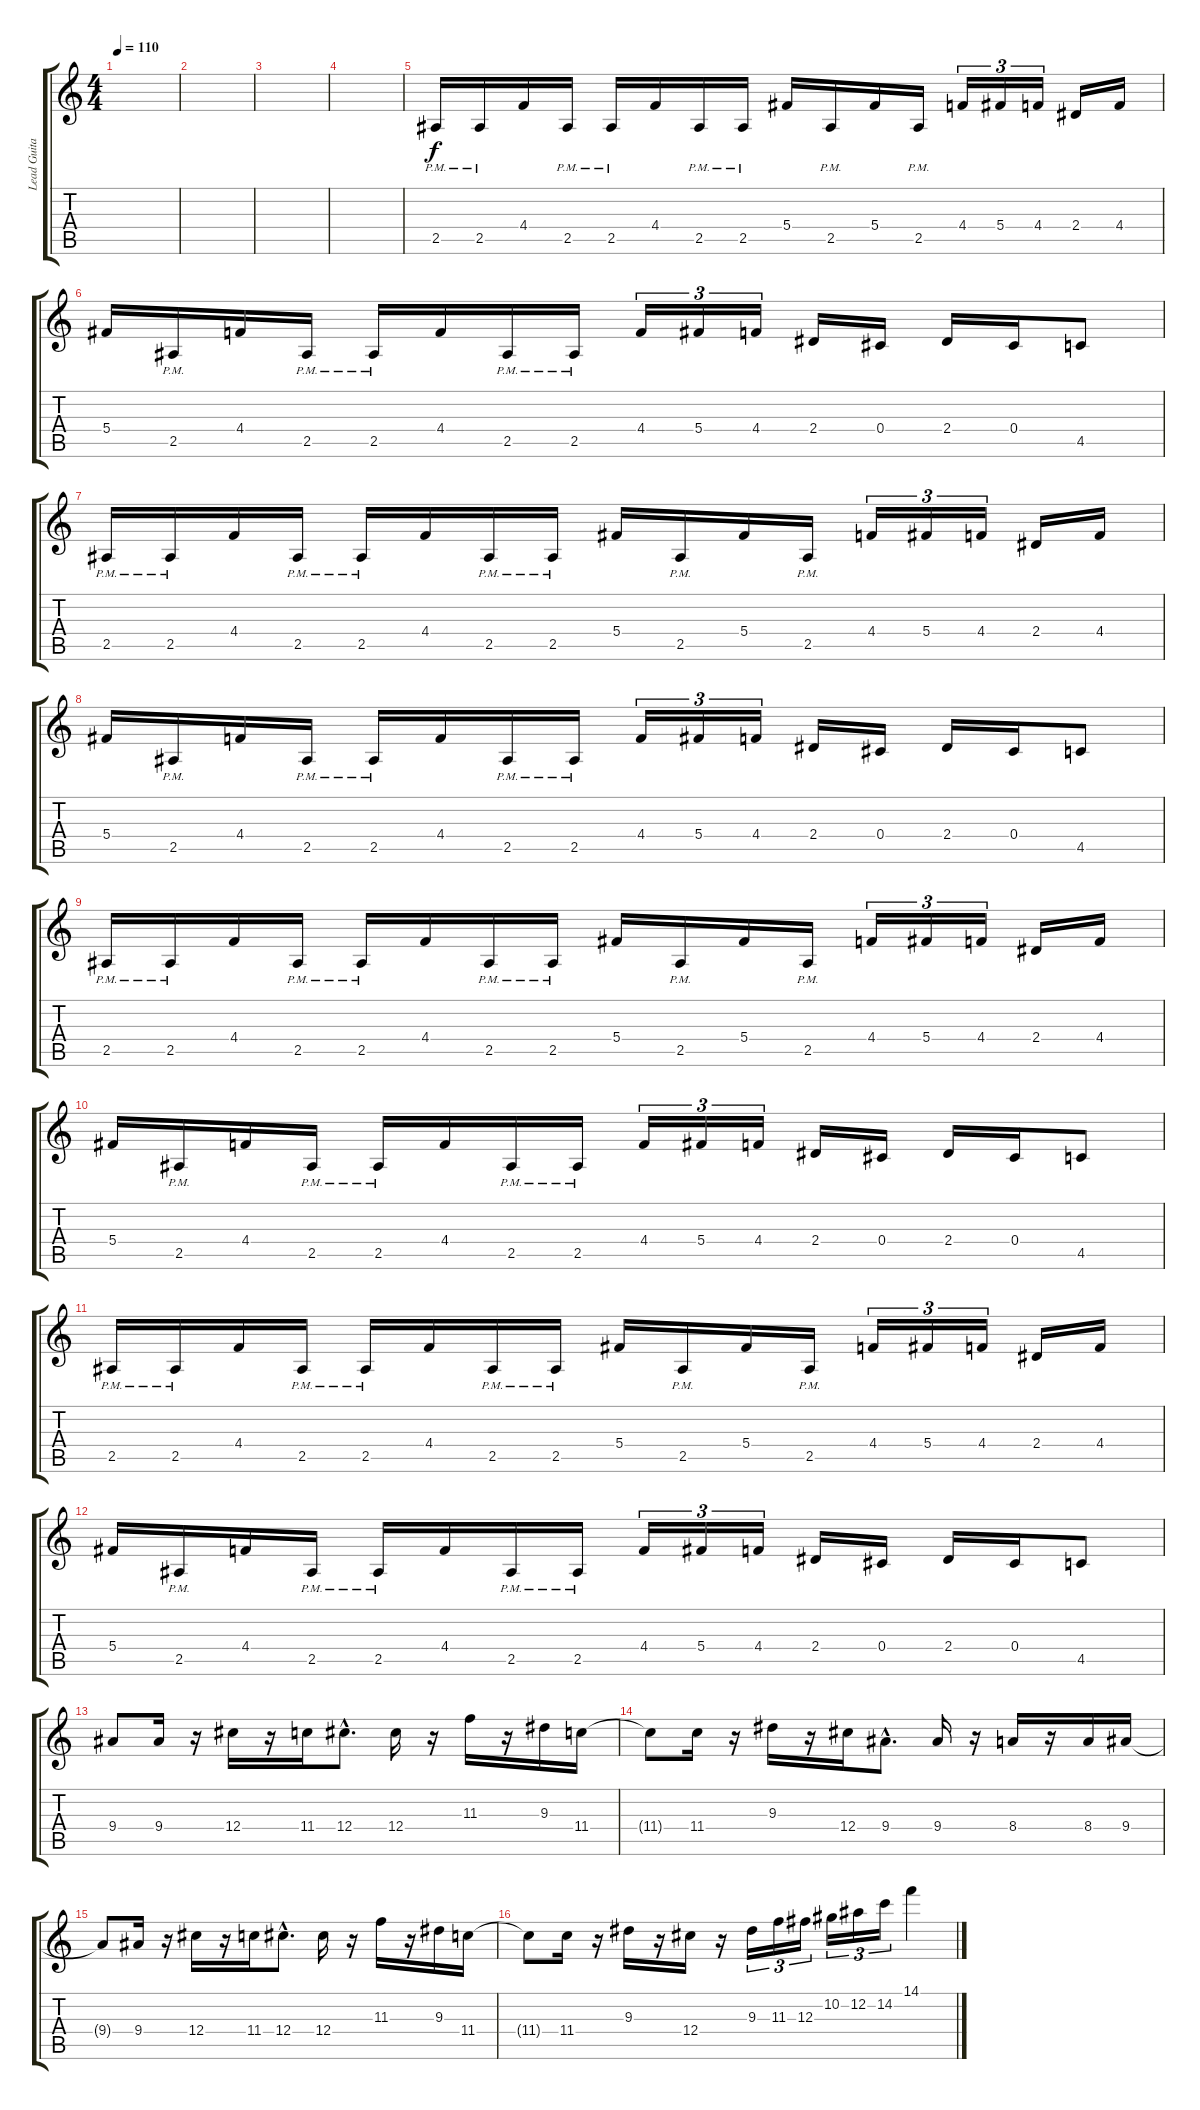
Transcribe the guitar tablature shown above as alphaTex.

\track ("Lead Guitar" "Lead Guita") {instrument distortionguitar}
\staff {score tabs}
\tuning (Eb4 Bb3 Gb3 Db3 Ab2 Eb2) {hide}
\ts (4 4)
\tempo 110
\clef g2
\ks c
|
|
|
|
2.5{pm}.16 2.5{pm}.16 4.4.16 2.5{pm}.16 2.5{pm}.16 4.4.16 2.5{pm}.16 2.5{pm}.16 5.4.16 2.5{pm}.16 5.4.16 2.5{pm}.16 4.4.16{tu (3 2)} 5.4.16{tu (3 2)} 4.4.16{tu (3 2)} 2.4.16 4.4.16 |
5.4.16 2.5{pm}.16 4.4.16 2.5{pm}.16 2.5{pm}.16 4.4.16 2.5{pm}.16 2.5{pm}.16 4.4.16{tu (3 2)} 5.4.16{tu (3 2)} 4.4.16{tu (3 2)} 2.4.16 0.4.16 2.4.16 0.4.16 4.5.8 |
2.5{pm}.16 2.5{pm}.16 4.4.16 2.5{pm}.16 2.5{pm}.16 4.4.16 2.5{pm}.16 2.5{pm}.16 5.4.16 2.5{pm}.16 5.4.16 2.5{pm}.16 4.4.16{tu (3 2)} 5.4.16{tu (3 2)} 4.4.16{tu (3 2)} 2.4.16 4.4.16 |
5.4.16 2.5{pm}.16 4.4.16 2.5{pm}.16 2.5{pm}.16 4.4.16 2.5{pm}.16 2.5{pm}.16 4.4.16{tu (3 2)} 5.4.16{tu (3 2)} 4.4.16{tu (3 2)} 2.4.16 0.4.16 2.4.16 0.4.16 4.5.8 |
2.5{pm}.16 2.5{pm}.16 4.4.16 2.5{pm}.16 2.5{pm}.16 4.4.16 2.5{pm}.16 2.5{pm}.16 5.4.16 2.5{pm}.16 5.4.16 2.5{pm}.16 4.4.16{tu (3 2)} 5.4.16{tu (3 2)} 4.4.16{tu (3 2)} 2.4.16 4.4.16 |
5.4.16 2.5{pm}.16 4.4.16 2.5{pm}.16 2.5{pm}.16 4.4.16 2.5{pm}.16 2.5{pm}.16 4.4.16{tu (3 2)} 5.4.16{tu (3 2)} 4.4.16{tu (3 2)} 2.4.16 0.4.16 2.4.16 0.4.16 4.5.8 |
2.5{pm}.16 2.5{pm}.16 4.4.16 2.5{pm}.16 2.5{pm}.16 4.4.16 2.5{pm}.16 2.5{pm}.16 5.4.16 2.5{pm}.16 5.4.16 2.5{pm}.16 4.4.16{tu (3 2)} 5.4.16{tu (3 2)} 4.4.16{tu (3 2)} 2.4.16 4.4.16 |
5.4.16 2.5{pm}.16 4.4.16 2.5{pm}.16 2.5{pm}.16 4.4.16 2.5{pm}.16 2.5{pm}.16 4.4.16{tu (3 2)} 5.4.16{tu (3 2)} 4.4.16{tu (3 2)} 2.4.16 0.4.16 2.4.16 0.4.16 4.5.8 |
9.4.8 9.4.16 r.16 12.4.16 r.16 11.4.16 12.4{hac}.8{d} 12.4.16 r.16 11.3.16 r.16 9.3.16 11.4.16 |
11.4{t}.8 11.4.16 r.16 9.3.16 r.16 12.4.16 9.4{hac}.8{d} 9.4.16 r.16 8.4.16 r.16 8.4.16 9.4.16 |
9.4{t}.8 9.4.16 r.16 12.4.16 r.16 11.4.16 12.4{hac}.8{d} 12.4.16 r.16 11.3.16 r.16 9.3.16 11.4.16 |
11.4{t}.8 11.4.16 r.16 9.3.16 r.16 12.4.16 r.16 9.3.16{tu (3 2)} 11.3.16{tu (3 2)} 12.3.16{tu (3 2)} 10.2.16{tu (3 2)} 12.2.16{tu (3 2)} 14.2.16{tu (3 2)} 14.1.4
